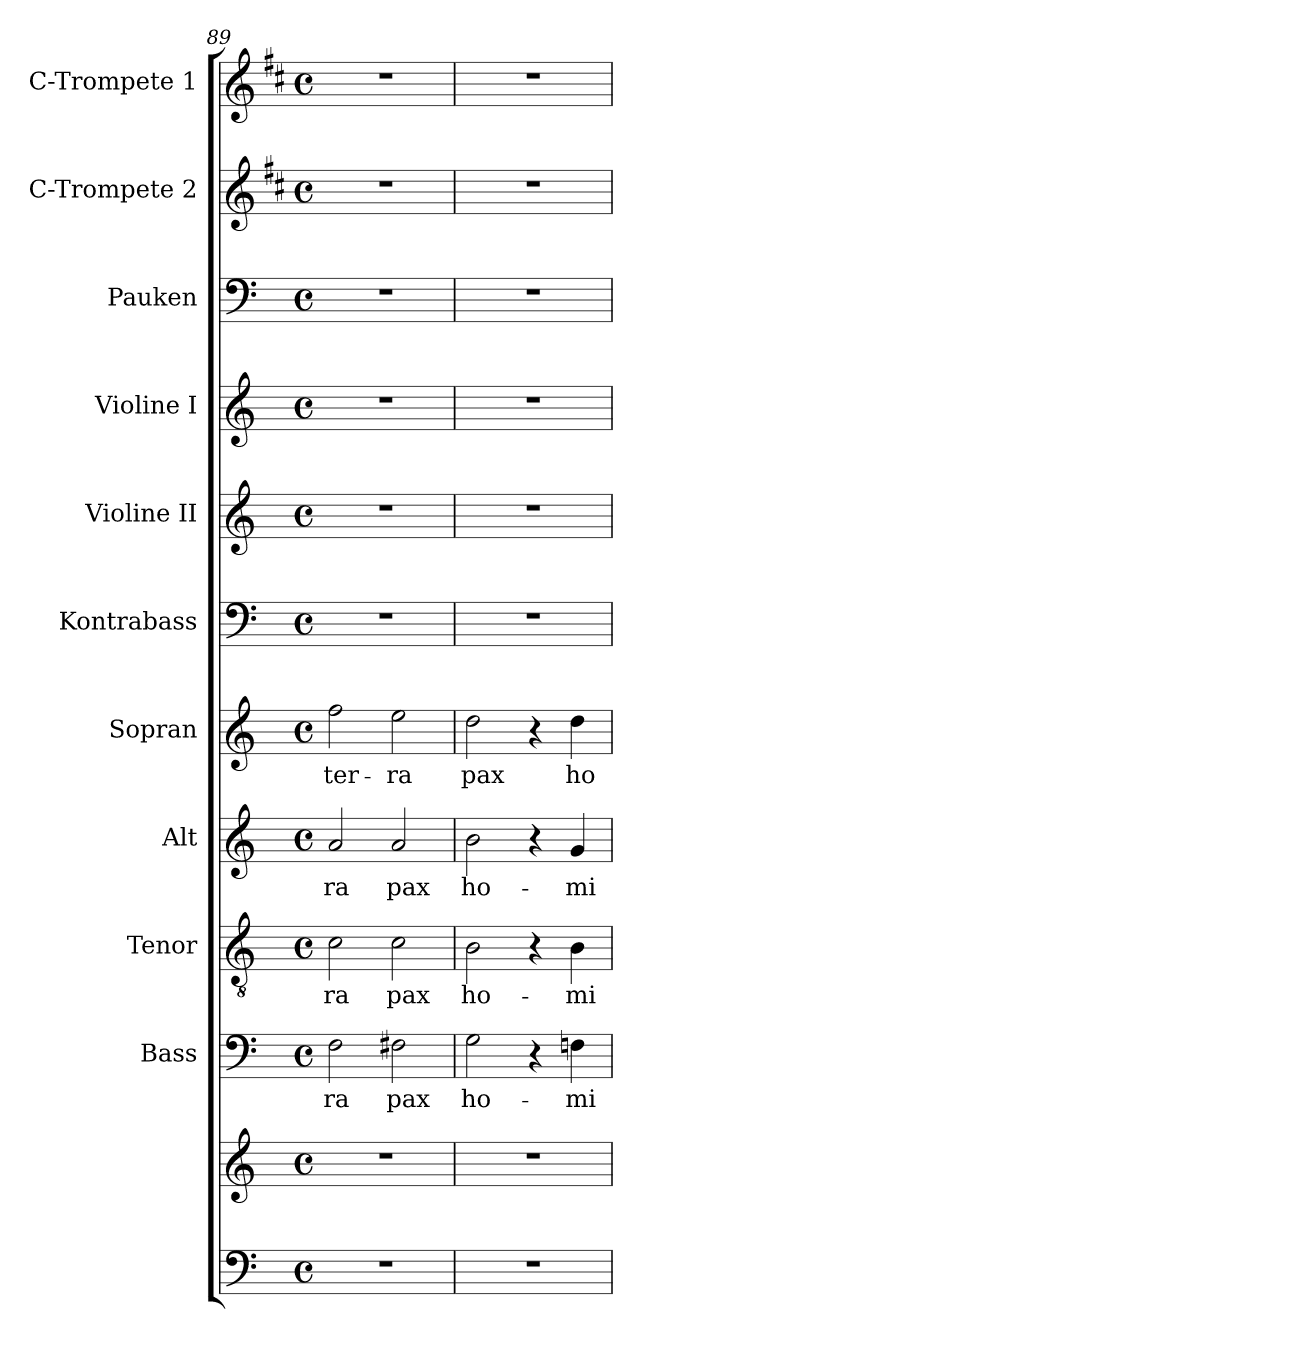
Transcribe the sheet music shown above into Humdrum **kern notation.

**kern	**kern	**kern	**text	**kern	**text	**kern	**text	**kern	**text	**kern	**kern	**kern	**kern	**kern	**kern
*part11	*part11	*part10	*part10	*part9	*part9	*part8	*part8	*part7	*part7	*part6	*part5	*part4	*part3	*part2	*part1
*staff12	*staff11	*staff10	*staff10	*staff9	*staff9	*staff8	*staff8	*staff7	*staff7	*staff6	*staff5	*staff4	*staff3	*staff2	*staff1
*	*	*I"Bass	*	*I"Tenor	*	*I"Alt	*	*I"Sopran	*	*I"Kontrabass	*I"Violine II	*I"Violine I	*I"Pauken	*I"C-Trompete 2	*I"C-Trompete 1
*	*	*I'B.	*	*I'T.	*	*I'A.	*	*I'S.	*	*I'Kb.	*I'Vl. II	*I'Vl. I	*I'Pk.	*I'C Trp. 2	*I'C Trp. 1
*clefF4	*clefG2	*clefF4	*	*clefGv2	*	*clefG2	*	*clefG2	*	*clefF4	*clefG2	*clefG2	*clefF4	*clefG2	*clefG2
*	*	*	*	*	*	*	*	*	*	*ITrd7c12	*	*	*	*ITrd1c2	*ITrd1c2
*k[]	*k[]	*k[]	*	*k[]	*	*k[]	*	*k[]	*	*k[]	*k[]	*k[]	*k[]	*k[]	*k[]
*C:	*C:	*C:	*	*C:	*	*C:	*	*C:	*	*C:	*C:	*C:	*C:	*C:	*C:
*M4/4	*M4/4	*M4/4	*	*M4/4	*	*M4/4	*	*M4/4	*	*M4/4	*M4/4	*M4/4	*M4/4	*M4/4	*M4/4
*met(c)	*met(c)	*met(c)	*	*met(c)	*	*met(c)	*	*met(c)	*	*met(c)	*met(c)	*met(c)	*met(c)	*met(c)	*met(c)
=89	=89	=89	=89	=89	=89	=89	=89	=89	=89	=89	=89	=89	=89	=89	=89
!	!	!	!LO:LY:b	!	!LO:LY:b	!	!LO:LY:b	!	!LO:LY:b	!	!	!	!	!	!
1r	1r	2F\	-ra	2c\	-ra	2a/	-ra	2ff\	ter-	1r	1r	1r	1r	1r	1r
!	!	!	!LO:LY:b	!	!LO:LY:b	!	!LO:LY:b	!	!LO:LY:b	!	!	!	!	!	!
.	.	2F#X\	pax	2c\	pax	2a/	pax	2ee\	-ra	.	.	.	.	.	.
=90	=90	=90	=90	=90	=90	=90	=90	=90	=90	=90	=90	=90	=90	=90	=90
!	!	!	!LO:LY:b	!	!LO:LY:b	!	!LO:LY:b	!	!LO:LY:b	!	!	!	!	!	!
1r	1r	2G\	ho-	2B\	ho-	2b\	ho-	2dd\	pax	1r	1r	1r	1r	1r	1r
.	.	4r	.	4r	.	4r	.	4r	.	.	.	.	.	.	.
!	!	!	!LO:LY:b	!	!LO:LY:b	!	!LO:LY:b	!	!LO:LY:b	!	!	!	!	!	!
.	.	4Fn\	-mi-	4B\	-mi-	4g/	-mi-	4dd\	ho-	.	.	.	.	.	.
=	=	=	=	=	=	=	=	=	=	=	=	=	=	=	=
*-	*-	*-	*-	*-	*-	*-	*-	*-	*-	*-	*-	*-	*-	*-	*-
